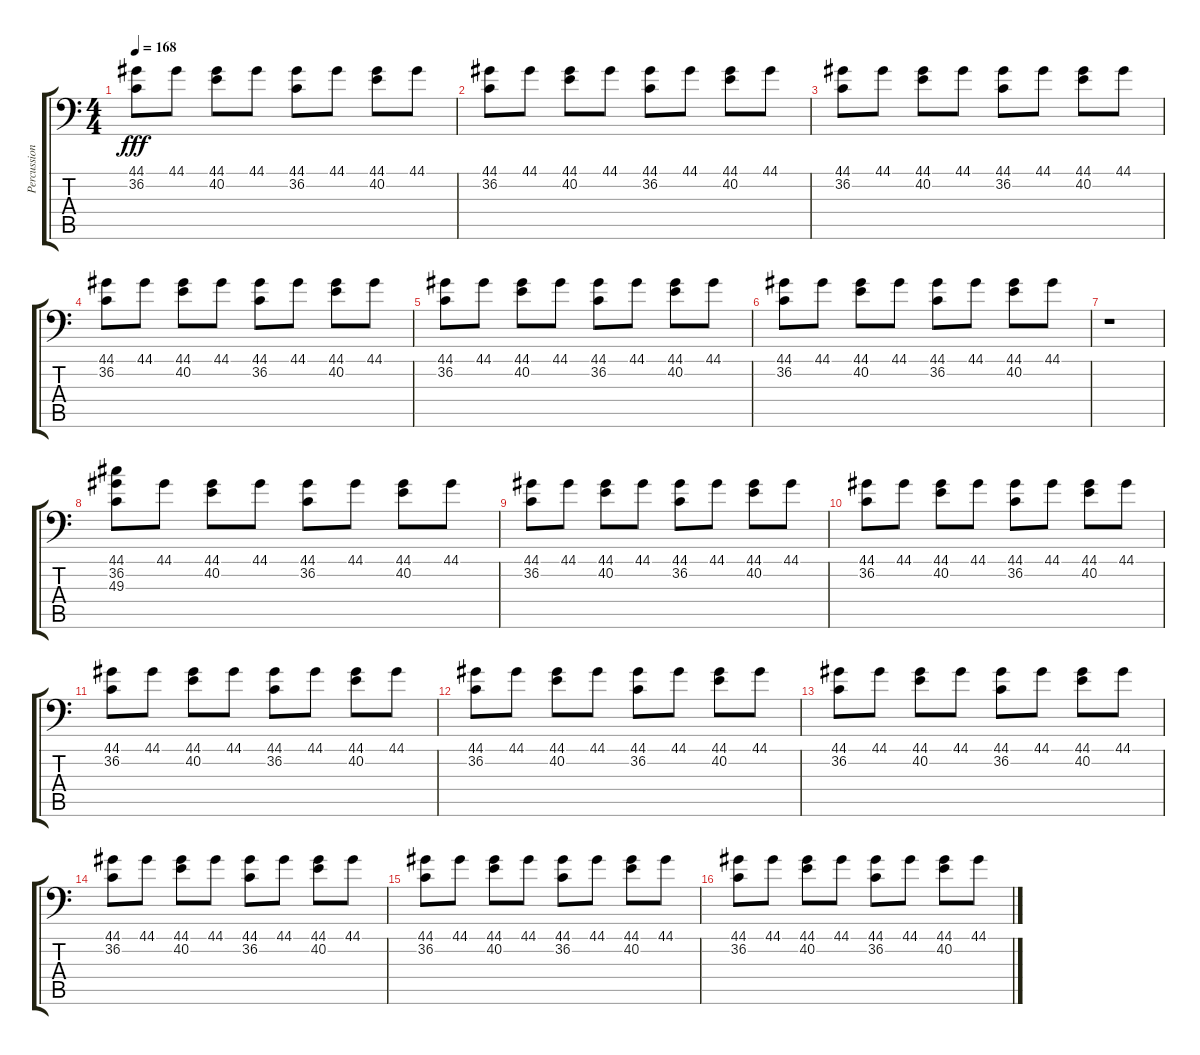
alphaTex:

\track ("Percussion" "Percussion") {instrument acousticgrandpiano}
\staff {score tabs}
\tuning (C-1 C-1 C-1 C-1 C-1 C-1) {hide}
\ts (4 4)
\tempo 168
\clef f4
\ks c
(44.1 36.2).8{dy fff} 44.1.8 (44.1 40.2).8 44.1.8 (44.1 36.2).8 44.1.8 (44.1 40.2).8 44.1.8 |
(44.1 36.2).8 44.1.8 (44.1 40.2).8 44.1.8 (44.1 36.2).8 44.1.8 (44.1 40.2).8 44.1.8 |
(44.1 36.2).8 44.1.8 (44.1 40.2).8 44.1.8 (44.1 36.2).8 44.1.8 (44.1 40.2).8 44.1.8 |
(44.1 36.2).8 44.1.8 (44.1 40.2).8 44.1.8 (44.1 36.2).8 44.1.8 (44.1 40.2).8 44.1.8 |
(44.1 36.2).8 44.1.8 (44.1 40.2).8 44.1.8 (44.1 36.2).8 44.1.8 (44.1 40.2).8 44.1.8 |
(44.1 36.2).8 44.1.8 (44.1 40.2).8 44.1.8 (44.1 36.2).8 44.1.8 (44.1 40.2).8 44.1.8 |
r.1 |
(44.1 36.2 49.3).8 44.1.8 (44.1 40.2).8 44.1.8 (44.1 36.2).8 44.1.8 (44.1 40.2).8 44.1.8 |
(44.1 36.2).8 44.1.8 (44.1 40.2).8 44.1.8 (44.1 36.2).8 44.1.8 (44.1 40.2).8 44.1.8 |
(44.1 36.2).8 44.1.8 (44.1 40.2).8 44.1.8 (44.1 36.2).8 44.1.8 (44.1 40.2).8 44.1.8 |
(44.1 36.2).8 44.1.8 (44.1 40.2).8 44.1.8 (44.1 36.2).8 44.1.8 (44.1 40.2).8 44.1.8 |
(44.1 36.2).8 44.1.8 (44.1 40.2).8 44.1.8 (44.1 36.2).8 44.1.8 (44.1 40.2).8 44.1.8 |
(44.1 36.2).8 44.1.8 (44.1 40.2).8 44.1.8 (44.1 36.2).8 44.1.8 (44.1 40.2).8 44.1.8 |
(44.1 36.2).8 44.1.8 (44.1 40.2).8 44.1.8 (44.1 36.2).8 44.1.8 (44.1 40.2).8 44.1.8 |
(44.1 36.2).8 44.1.8 (44.1 40.2).8 44.1.8 (44.1 36.2).8 44.1.8 (44.1 40.2).8 44.1.8 |
(44.1 36.2).8 44.1.8 (44.1 40.2).8 44.1.8 (44.1 36.2).8 44.1.8 (44.1 40.2).8 44.1.8
